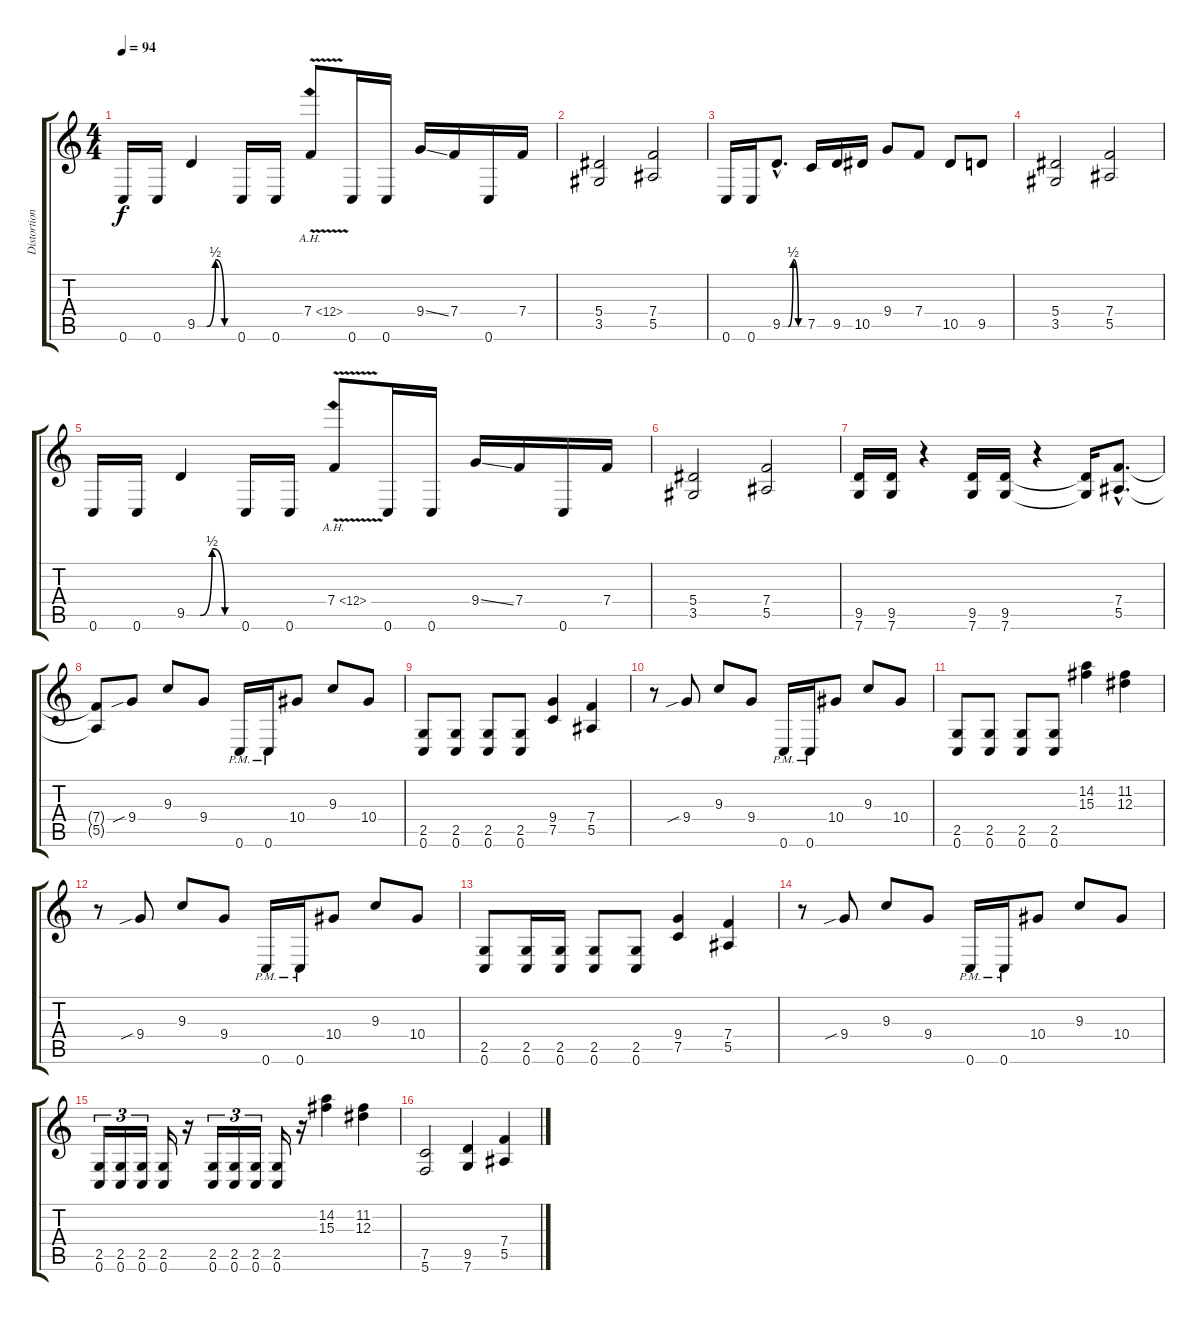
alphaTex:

\track ("Distortion guitar" "Distortion") {instrument distortionguitar}
\staff {score tabs}
\tuning (C4 G3 Eb3 Bb2 F2 C2) {hide}
\ts (4 4)
\tempo 94
\clef g2
\ks c
0.6.16{dy f} 0.6.16 9.5{be (custom 0 0 16 0 30 2 45 0 60 0)}.4 0.6.16 0.6.16 7.4{ah 5 v}.8 0.6.16 0.6.16 9.4{ss}.16 7.4.16 0.6.16 7.4.16 |
(5.4 3.5).2 (7.4 5.5).2 |
0.6.16 0.6.16 9.5{be (custom 0 0 16 0 30 2 45 0 60 0) hac}.8{d} 7.5.16 9.5.16 10.5.16 9.4.8 7.4.8 10.5.8 9.5.8 |
(5.4 3.5).2 (7.4 5.5).2 |
0.6.16 0.6.16 9.5{be (custom 0 0 16 0 30 2 45 0 60 0)}.4 0.6.16 0.6.16 7.4{ah 5 v}.8 0.6.16 0.6.16 9.4{ss}.16 7.4.16 0.6.16 7.4.16 |
(5.4 3.5).2 (7.4 5.5).2 |
(9.5 7.6).16 (9.5 7.6).16 r.4 (9.5 7.6).16 (9.5 7.6).16 r.4 (9.5{t} 7.6{t}).16 (7.4{hac} 5.5{hac}).8{d} |
(7.4{t} 5.5{t}).8 9.4{sib}.8 9.3.8 9.4.8 0.6{pm}.16 0.6{pm}.16 10.4.8 9.3.8 10.4.8 |
(2.5 0.6).8 (2.5 0.6).8 (2.5 0.6).8 (2.5 0.6).8 (9.4 7.5).4 (7.4 5.5).4 |
r.8 9.4{sib}.8 9.3.8 9.4.8 0.6{pm}.16 0.6{pm}.16 10.4.8 9.3.8 10.4.8 |
(2.5 0.6).8 (2.5 0.6).8 (2.5 0.6).8 (2.5 0.6).8 (14.2 15.3).4 (11.2 12.3).4 |
r.8 9.4{sib}.8 9.3.8 9.4.8 0.6{pm}.16 0.6{pm}.16 10.4.8 9.3.8 10.4.8 |
(2.5 0.6).8 (2.5 0.6).16 (2.5 0.6).16 (2.5 0.6).8 (2.5 0.6).8 (9.4 7.5).4 (7.4 5.5).4 |
r.8 9.4{sib}.8 9.3.8 9.4.8 0.6{pm}.16 0.6{pm}.16 10.4.8 9.3.8 10.4.8 |
(2.5 0.6).16{tu (3 2)} (2.5 0.6).16{tu (3 2)} (2.5 0.6).16{tu (3 2)} (2.5 0.6).16 r.16 (2.5 0.6).16{tu (3 2)} (2.5 0.6).16{tu (3 2)} (2.5 0.6).16{tu (3 2)} (2.5 0.6).16 r.16 (14.2 15.3).4 (11.2 12.3).4 |
(7.5 5.6).2 (9.5 7.6).4 (7.4 5.5).4
